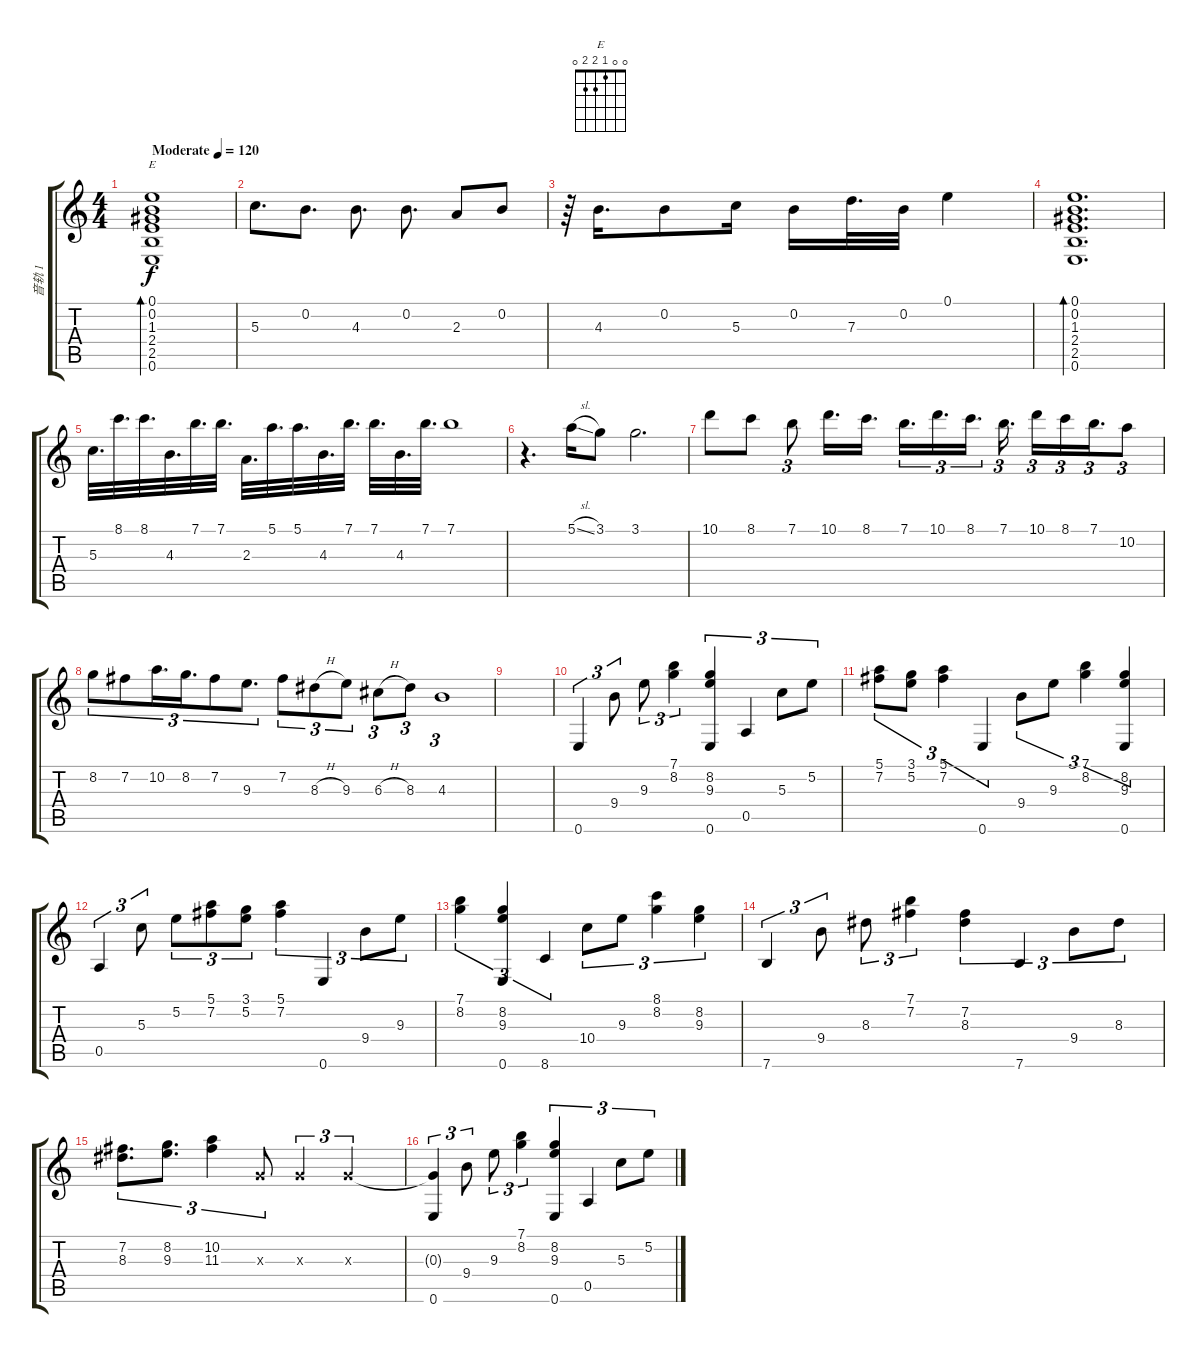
\track ("音轨 1" "音轨 1") {instrument acousticguitarsteel}
\staff {score tabs}
\tuning (E4 B3 G3 D3 A2 E2) {hide}
\chord ("E" 0 0 1 2 2 0)
\ts (4 4)
\tempo (120 "Moderate")
\clef g2
\ks c
(0.1 0.2 1.3 2.4 2.5 0.6).1{bd 480 ch "E" dy f instrument acousticguitarsteel} |
5.3.8{d} 0.2.8{d} 4.3.8{d} 0.2.8{d} 2.3.8 0.2.8 |
r.64 4.3.16{d} 0.2.8 5.3.16 0.2.16 7.3.32{d} 0.2.32 0.1.4 |
(0.1 0.2 1.3 2.4 2.5 0.6).1{d bd 480} |
5.3.32{d} 8.1.32{d} 8.1.32{d} 4.3.32{d} 7.1.32{d} 7.1.32{d} 2.3.32{d} 5.1.32{d} 5.1.32{d} 4.3.32{d} 7.1.32{d} 7.1.32{d} 4.3.32{d} 7.1.32{d} 7.1.1 |
r.4{d} 5.1{sl}.16 3.1.8 3.1.2{d} |
10.1.8 8.1.8 7.1.8{tu (3 2)} 10.1.16{d} 8.1.16{d} 7.1.16{d tu (3 2)} 10.1.16{d tu (3 2)} 8.1.16{d tu (3 2)} 7.1.16{d tu (3 2)} 10.1.16{tu (3 2)} 8.1.16{tu (3 2)} 7.1.16{d tu (3 2)} 10.2.8{tu (3 2)} |
8.2.8{tu (3 2)} 7.2.8{tu (3 2)} 10.2.16{d tu (3 2)} 8.2.16{d tu (3 2)} 7.2.8{tu (3 2)} 9.3.8{d tu (3 2)} 7.2.8{tu (3 2)} 8.3{h}.8{tu (3 2)} 9.3.8{tu (3 2)} 6.3{h}.8{tu (3 2)} 8.3.8{tu (3 2)} 4.3.1{tu (3 2)} |
|
0.6.4{tu (3 2)} 9.4.8{tu (3 2)} 9.3.8{tu (3 2)} (7.1 8.2).4{tu (3 2)} (8.2 9.3 0.6).4{tu (3 2)} 0.5.4{tu (3 2)} 5.3.8{tu (3 2)} 5.2.8{tu (3 2)} |
(5.1 7.2).8{tu (3 2)} (3.1 5.2).8{tu (3 2)} (5.1 7.2).4{tu (3 2)} 0.6.4{tu (3 2)} 9.4.8{tu (3 2)} 9.3.8{tu (3 2)} (7.1 8.2).4{tu (3 2)} (8.2 9.3 0.6).4{tu (3 2)} |
0.5.4{tu (3 2)} 5.3.8{tu (3 2)} 5.2.8{tu (3 2)} (5.1 7.2).8{tu (3 2)} (3.1 5.2).8{tu (3 2)} (5.1 7.2).4{tu (3 2)} 0.6.4{tu (3 2)} 9.4.8{tu (3 2)} 9.3.8{tu (3 2)} |
(7.1 8.2).4{tu (3 2)} (8.2 9.3 0.6).4{tu (3 2)} 8.6.4{tu (3 2)} 10.4.8{tu (3 2)} 9.3.8{tu (3 2)} (8.1 8.2).4{tu (3 2)} (8.2 9.3).4{tu (3 2)} |
7.6.4{tu (3 2)} 9.4.8{tu (3 2)} 8.3.8{tu (3 2)} (7.1 7.2).4{tu (3 2)} (7.2 8.3).4{tu (3 2)} 7.6.4{tu (3 2)} 9.4.8{tu (3 2)} 8.3.8{tu (3 2)} |
(7.2 8.3).8{d tu (3 2)} (8.2 9.3).8{d tu (3 2)} (10.2 11.3).4{tu (3 2)} 0.3{x}.8{tu (3 2)} 0.3{x}.4{tu (3 2)} 0.3{x}.2{tu (3 2)} |
(0.3{t} 0.6).4{tu (3 2)} 9.4.8{tu (3 2)} 9.3.8{tu (3 2)} (7.1 8.2).4{tu (3 2)} (8.2 9.3 0.6).4{tu (3 2)} 0.5.4{tu (3 2)} 5.3.8{tu (3 2)} 5.2.8{tu (3 2)}
